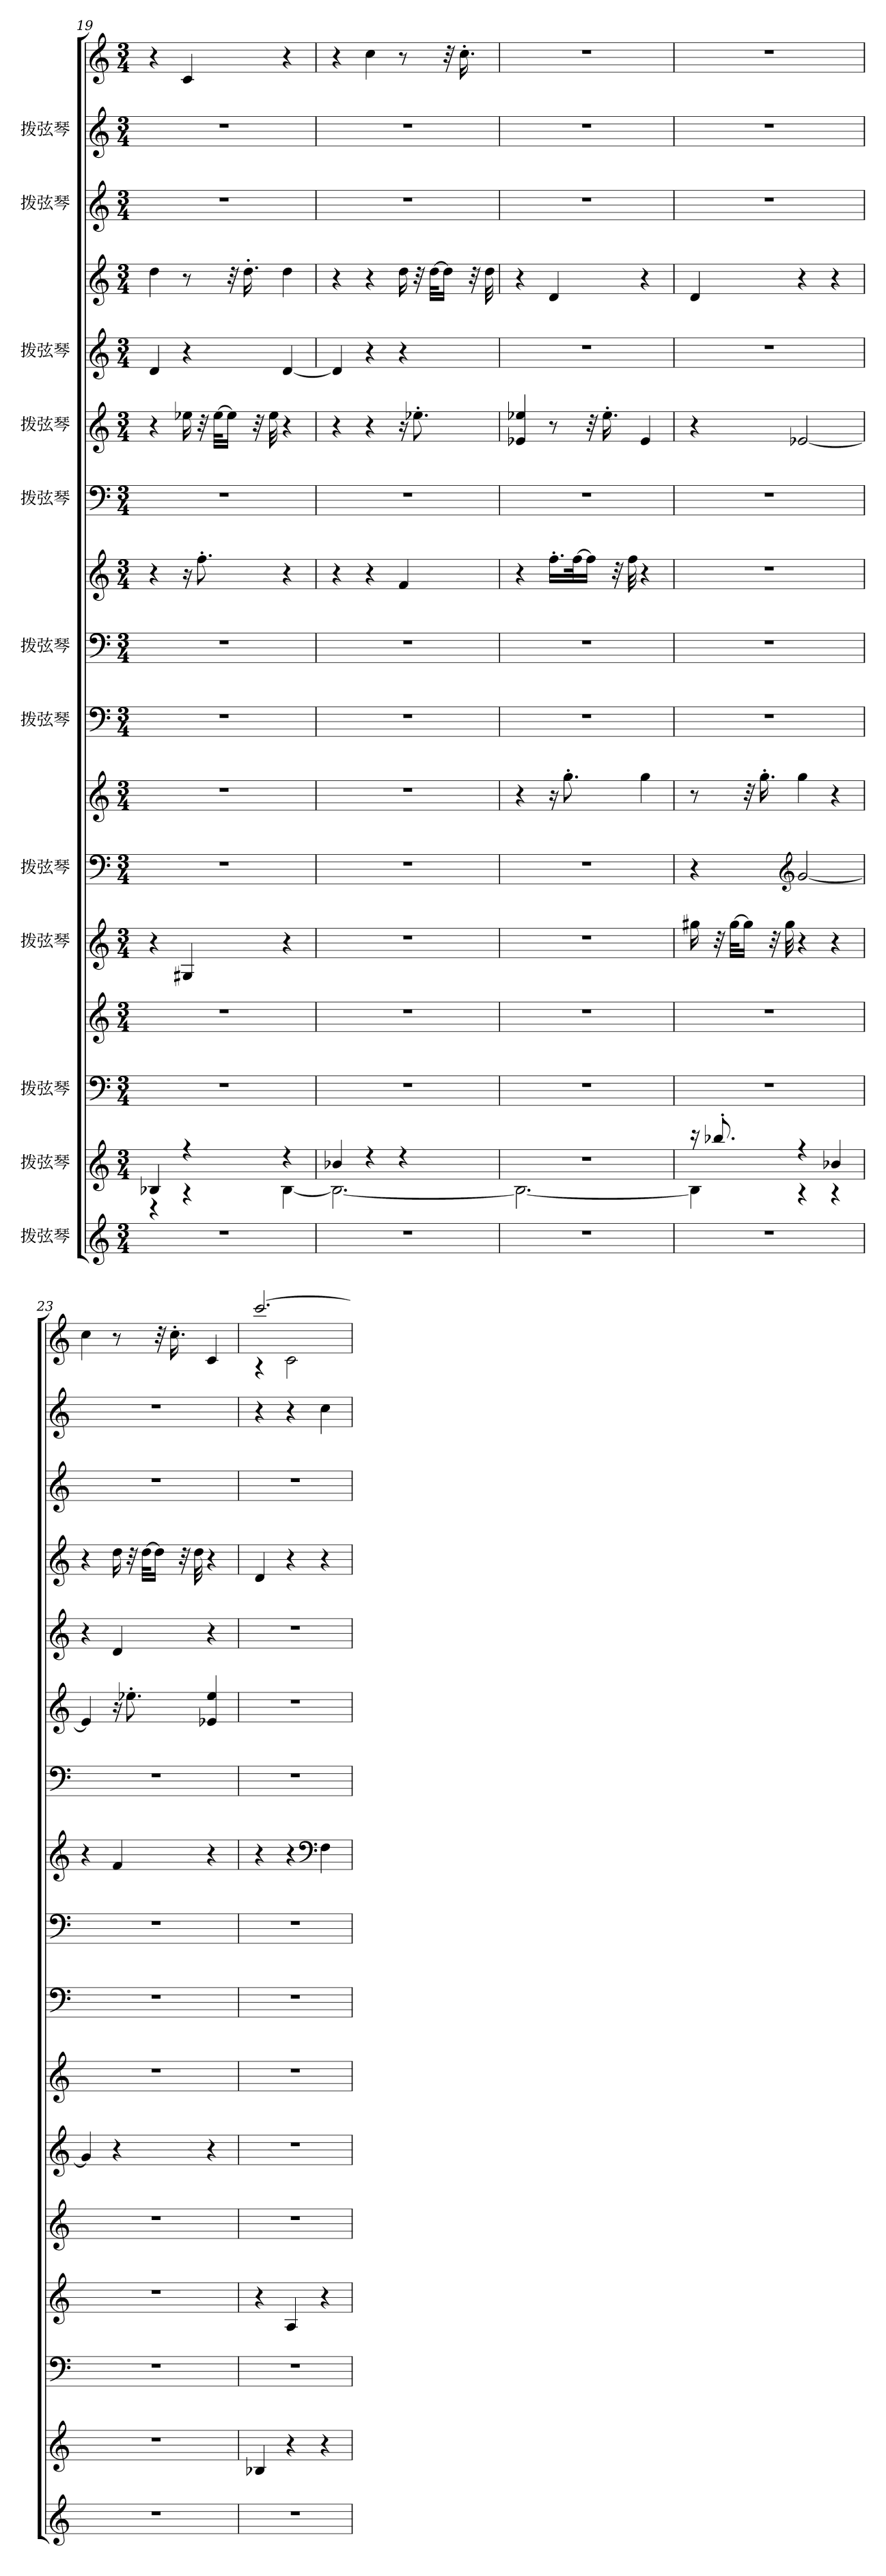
**kern	**kern	**kern	**kern	**kern	**kern	**kern	**kern	**kern	**kern	**kern	**kern	**kern	**kern	**kern	**kern	**kern
*part12	*part11	*part10	*part10	*part9	*part8	*part8	*part7	*part6	*part6	*part5	*part4	*part3	*part3	*part2	*part1	*part1
*staff17	*staff16	*staff15	*staff14	*staff13	*staff12	*staff11	*staff10	*staff9	*staff8	*staff7	*staff6	*staff5	*staff4	*staff3	*staff2	*staff1
*I"拨弦琴	*I"拨弦琴	*I"拨弦琴	*	*I"拨弦琴	*I"拨弦琴	*	*I"拨弦琴	*I"拨弦琴	*	*I"拨弦琴	*I"拨弦琴	*I"拨弦琴	*	*I"拨弦琴	*I"拨弦琴	*
*clefG2	*clefG2	*clefF4	*clefG2	*clefG2	*clefF4	*clefG2	*clefF4	*clefF4	*clefG2	*clefF4	*clefG2	*clefG2	*clefG2	*clefG2	*clefG2	*clefG2
*k[]	*k[]	*k[]	*k[]	*k[]	*k[]	*k[]	*k[]	*k[]	*k[]	*k[]	*k[]	*k[]	*k[]	*k[]	*k[]	*k[]
*M3/4	*M3/4	*M3/4	*M3/4	*M3/4	*M3/4	*M3/4	*M3/4	*M3/4	*M3/4	*M3/4	*M3/4	*M3/4	*M3/4	*M3/4	*M3/4	*M3/4
=19	=19	=19	=19	=19	=19	=19	=19	=19	=19	=19	=19	=19	=19	=19	=19	=19
*	*^	*	*	*	*	*	*	*	*	*	*	*	*	*	*	*
2.r	4B-X/	4r	2.r	2.r	4r	2.r	2.r	2.r	2.r	4r	2.r	4r	4d/	4dd\	2.r	2.r	4r
.	4r	4r	.	.	4G#X/	.	.	.	.	16r	.	16ee-X\	4r	8r	.	.	4c/
.	.	.	.	.	.	.	.	.	.	8.ff'\	.	32r	.	.	.	.	.
.	.	.	.	.	.	.	.	.	.	.	.	[32ee-\KLL	.	.	.	.	.
.	.	.	.	.	.	.	.	.	.	.	.	16ee-\JJ]	.	32r	.	.	.
.	.	.	.	.	.	.	.	.	.	.	.	.	.	16.dd'\	.	.	.
.	.	.	.	.	.	.	.	.	.	.	.	32r	.	.	.	.	.
.	.	.	.	.	.	.	.	.	.	.	.	32ee-\	.	.	.	.	.
.	4r	[4B-\	.	.	4r	.	.	.	.	4r	.	4r	[4d/	4dd\	.	.	4r
!!LO:PB:g=z
=20	=20	=20	=20	=20	=20	=20	=20	=20	=20	=20	=20	=20	=20	=20	=20	=20	=20
2.r	4b-X/	2.B-\_	2.r	2.r	2.r	2.r	2.r	2.r	2.r	4r	2.r	4r	4d/]	4r	2.r	2.r	4r
.	4r	.	.	.	.	.	.	.	.	4r	.	4r	4r	4r	.	.	4cc\
.	4r	.	.	.	.	.	.	.	.	4f/	.	16r	4r	16dd\	.	.	8r
.	.	.	.	.	.	.	.	.	.	.	.	8.ee-X'\	.	32r	.	.	.
.	.	.	.	.	.	.	.	.	.	.	.	.	.	[32dd\KLL	.	.	.
.	.	.	.	.	.	.	.	.	.	.	.	.	.	16dd\JJ]	.	.	32r
.	.	.	.	.	.	.	.	.	.	.	.	.	.	.	.	.	16.cc'\
.	.	.	.	.	.	.	.	.	.	.	.	.	.	32r	.	.	.
.	.	.	.	.	.	.	.	.	.	.	.	.	.	32dd\	.	.	.
=21	=21	=21	=21	=21	=21	=21	=21	=21	=21	=21	=21	=21	=21	=21	=21	=21	=21
2.r	2.r	2.B-\_	2.r	2.r	2.r	2.r	4r	2.r	2.r	4r	2.r	4e-X/ 4ee-X/	2.r	4r	2.r	2.r	2.r
.	.	.	.	.	.	.	16r	.	.	16.ff'\LL	.	8r	.	4d/	.	.	.
.	.	.	.	.	.	.	8.gg'\	.	.	.	.	.	.	.	.	.	.
.	.	.	.	.	.	.	.	.	.	[32ff\K	.	.	.	.	.	.	.
.	.	.	.	.	.	.	.	.	.	16ff\JJ]	.	32r	.	.	.	.	.
.	.	.	.	.	.	.	.	.	.	.	.	16.ee-'\	.	.	.	.	.
.	.	.	.	.	.	.	.	.	.	32r	.	.	.	.	.	.	.
.	.	.	.	.	.	.	.	.	.	32ff\	.	.	.	.	.	.	.
.	.	.	.	.	.	.	4gg\	.	.	4r	.	4e-/	.	4r	.	.	.
=22	=22	=22	=22	=22	=22	=22	=22	=22	=22	=22	=22	=22	=22	=22	=22	=22	=22
2.r	16r	4B-\]	2.r	2.r	16gg#X\	4r	8r	2.r	2.r	2.r	2.r	4r	2.r	4d/	2.r	2.r	2.r
.	8.bb-X'/	.	.	.	32r	.	.	.	.	.	.	.	.	.	.	.	.
.	.	.	.	.	[32gg#\KLL	.	.	.	.	.	.	.	.	.	.	.	.
.	.	.	.	.	16gg#\JJ]	.	32r	.	.	.	.	.	.	.	.	.	.
.	.	.	.	.	.	.	16.gg'\	.	.	.	.	.	.	.	.	.	.
.	.	.	.	.	32r	.	.	.	.	.	.	.	.	.	.	.	.
.	.	.	.	.	32gg#\	.	.	.	.	.	.	.	.	.	.	.	.
*	*	*	*	*	*	*clefG2	*	*	*	*	*	*	*	*	*	*	*
.	4r	4r	.	.	4r	[2g/	4gg\	.	.	.	.	[2e-X/	.	4r	.	.	.
.	4b-X/	4r	.	.	4r	.	4r	.	.	.	.	.	.	4r	.	.	.
*	*v	*v	*	*	*	*	*	*	*	*	*	*	*	*	*	*	*
=23	=23	=23	=23	=23	=23	=23	=23	=23	=23	=23	=23	=23	=23	=23	=23	=23
2.r	2.r	2.r	2.r	2.r	4g/]	2.r	2.r	2.r	4r	2.r	4e-/]	4r	4r	2.r	2.r	4cc\
.	.	.	.	.	4r	.	.	.	4f/	.	16r	4d/	16dd\	.	.	8r
.	.	.	.	.	.	.	.	.	.	.	8.ee-X'\	.	32r	.	.	.
.	.	.	.	.	.	.	.	.	.	.	.	.	[32dd\KLL	.	.	.
.	.	.	.	.	.	.	.	.	.	.	.	.	16dd\JJ]	.	.	32r
.	.	.	.	.	.	.	.	.	.	.	.	.	.	.	.	16.cc'\
.	.	.	.	.	.	.	.	.	.	.	.	.	32r	.	.	.
.	.	.	.	.	.	.	.	.	.	.	.	.	32dd\	.	.	.
.	.	.	.	.	4r	.	.	.	4r	.	4e-X/ 4ee-/	4r	4r	.	.	4c/
!!LO:PB:g=z
=24	=24	=24	=24	=24	=24	=24	=24	=24	=24	=24	=24	=24	=24	=24	=24	=24
*	*	*	*	*	*	*	*	*	*	*	*	*	*	*	*	*^
2.r	4B-X/	2.r	4r	2.r	2.r	2.r	2.r	2.r	4r	2.r	2.r	2.r	4d/	2.r	4r	[2.ccc/	4r
.	4r	.	4A/	.	.	.	.	.	4r	.	.	.	4r	.	4r	.	2c\
*	*	*	*	*	*	*	*	*	*clefF4	*	*	*	*	*	*	*	*
.	4r	.	4r	.	.	.	.	.	4F\	.	.	.	4r	.	4cc\	.	.
*	*	*	*	*	*	*	*	*	*	*	*	*	*	*	*	*v	*v
=	=	=	=	=	=	=	=	=	=	=	=	=	=	=	=	=
*-	*-	*-	*-	*-	*-	*-	*-	*-	*-	*-	*-	*-	*-	*-	*-	*-
